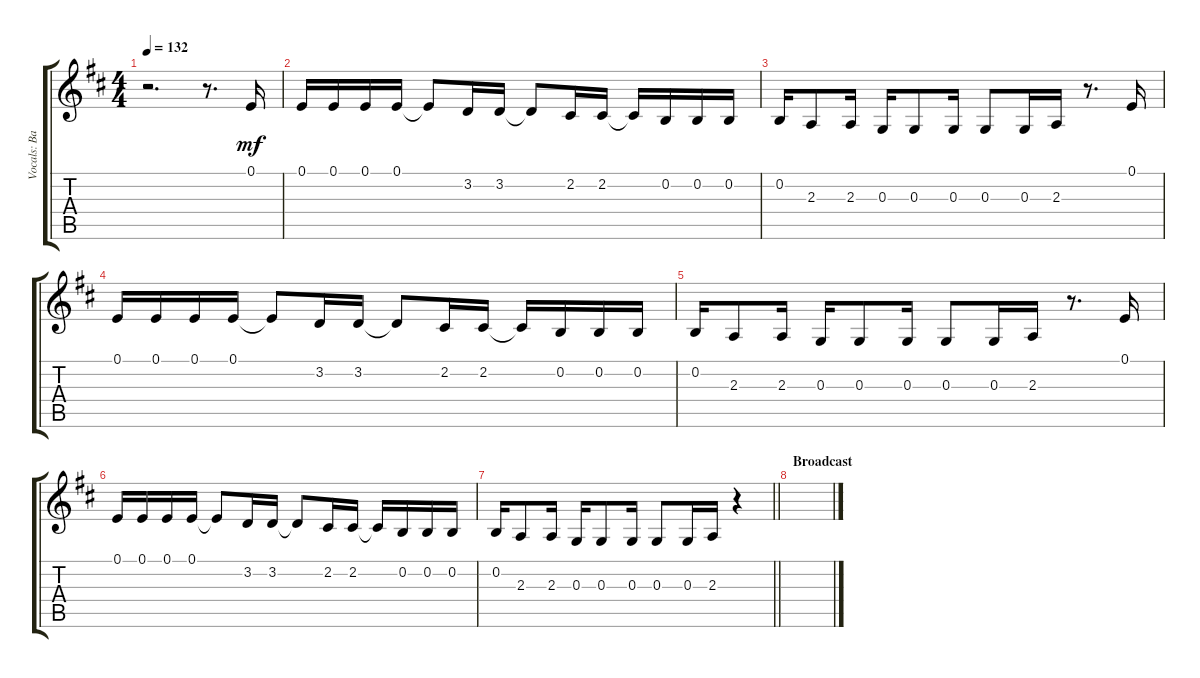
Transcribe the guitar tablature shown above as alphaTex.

\track ("Vocals: Backing" "Vocals: Ba") {instrument choiraahs}
\staff {score tabs}
\tuning (E4 B3 G3 D3 A2 E2) {hide}
\ts (4 4)
\tempo 132
\clef g2
\ks d
r.2{d dy mf} r.8{d} 0.1.16 |
0.1.16 0.1.16 0.1.16 0.1.16 0.1{t}.8 3.2.16 3.2.16 3.2{t}.8 2.2.16 2.2.16 2.2{t}.16 0.2.16 0.2.16 0.2.16 |
0.2.16 2.3.8 2.3.16 0.3.16 0.3.8 0.3.16 0.3.8 0.3.16 2.3.16 r.8{d} 0.1.16 |
0.1.16 0.1.16 0.1.16 0.1.16 0.1{t}.8 3.2.16 3.2.16 3.2{t}.8 2.2.16 2.2.16 2.2{t}.16 0.2.16 0.2.16 0.2.16 |
0.2.16 2.3.8 2.3.16 0.3.16 0.3.8 0.3.16 0.3.8 0.3.16 2.3.16 r.8{d} 0.1.16 |
0.1.16 0.1.16 0.1.16 0.1.16 0.1{t}.8 3.2.16 3.2.16 3.2{t}.8 2.2.16 2.2.16 2.2{t}.16 0.2.16 0.2.16 0.2.16 |
\barLineRight lightlight
0.2.16 2.3.8 2.3.16 0.3.16 0.3.8 0.3.16 0.3.8 0.3.16 2.3.16 r.4 |
\section ("" "Broadcast")
